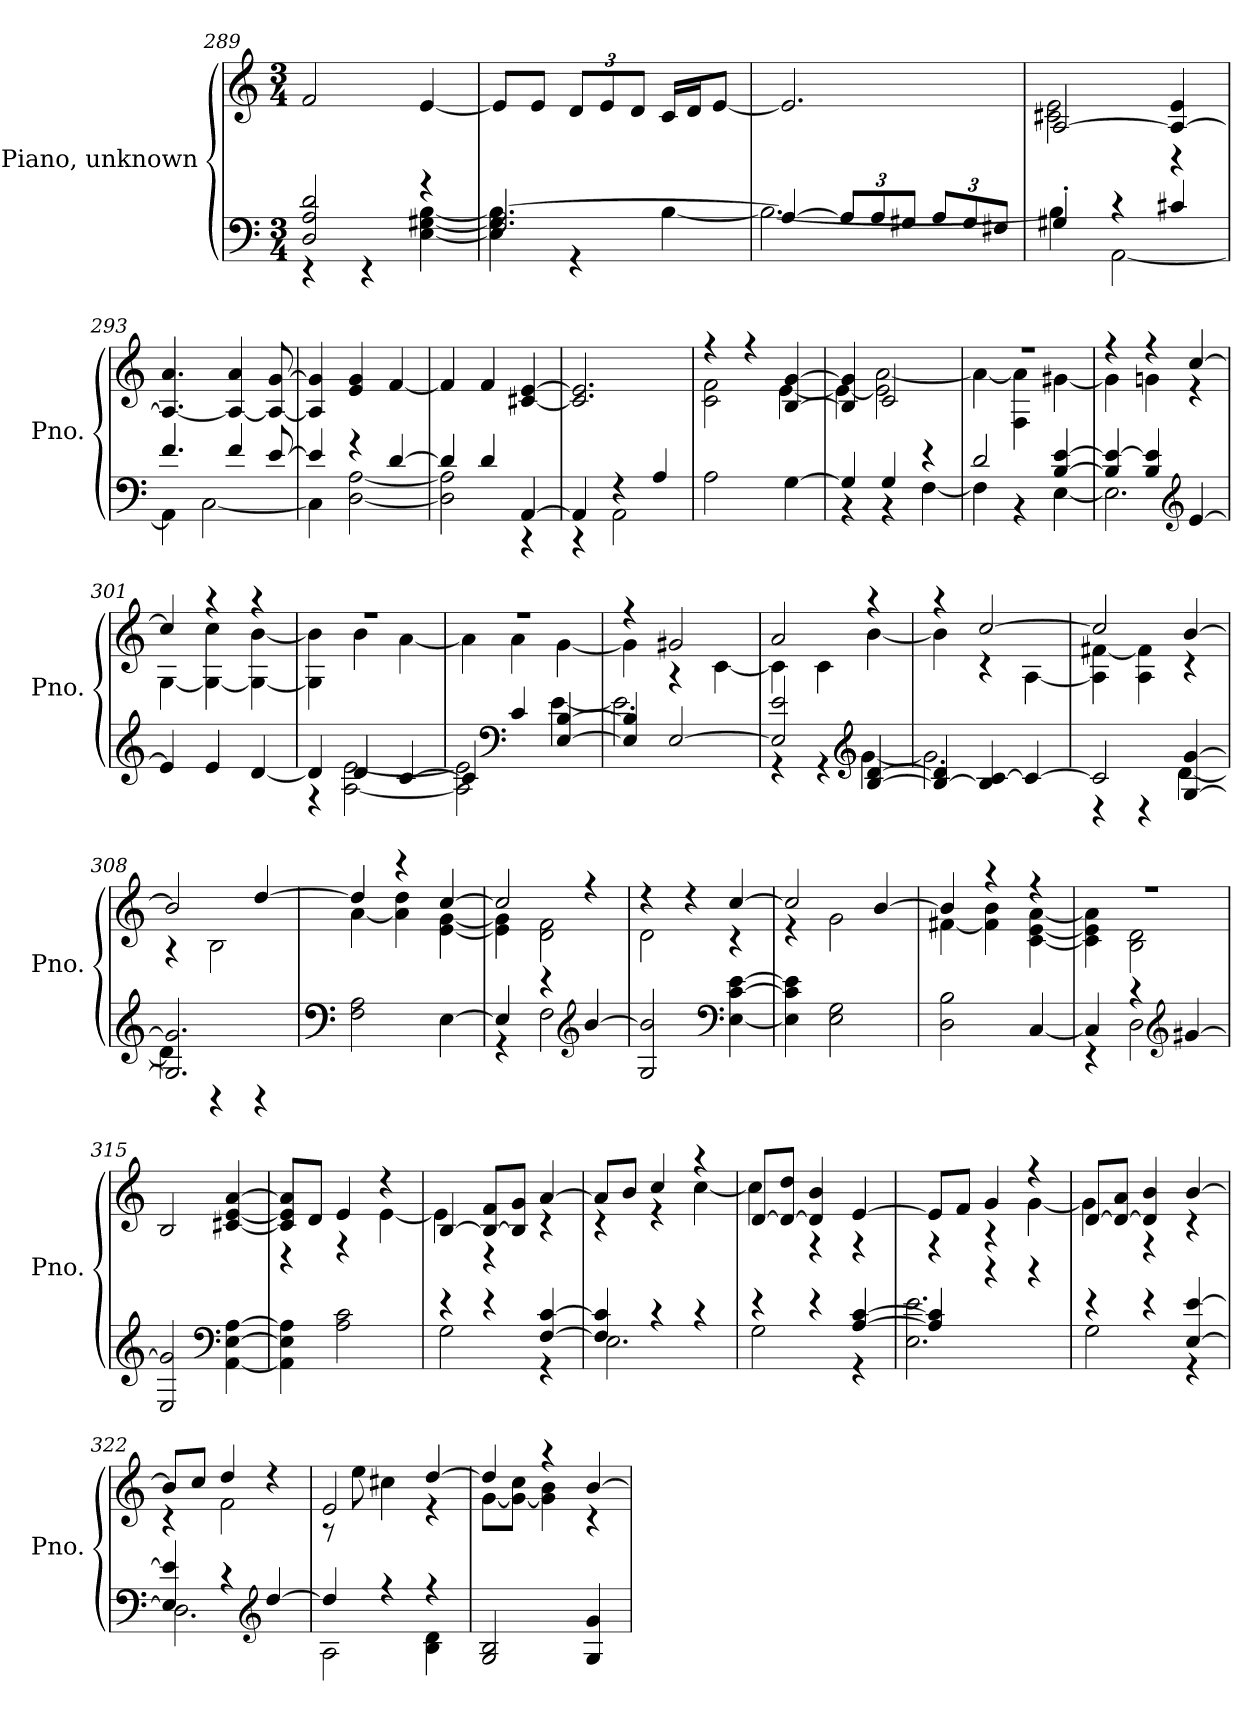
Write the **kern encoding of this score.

**kern	**kern
*part1	*part1
*staff2	*staff1
*I"Piano, unknown	*
*I'Pno.	*
*clefF4	*clefG2
*k[]	*k[]
*M3/4	*M3/4
=289	=289
*^	*
2D/ 2A/ 2d/	4r	2f/
.	4r	.
4r	[4E\ [4G#X\ [4B\	[4e/
!!LO:LB:g=z
=290	=290	=290
2.F/ [2.A/	4E\] 4G#\] 4B\]	8e/L]
.	.	8e/J
*	*	*Xbrackettup
.	4r	12d/L
.	.	12e/
.	.	12d/J
.	[4B\	16c/LL
.	.	16d/J
.	.	[8e/J
=291	=291	=291
4A/_	2.B\_	2.e/]
*Xbrackettup	*	*
12A/L]	.	.
12A/	.	.
12G#X/J	.	.
12A/L	.	.
12G#/	.	.
12F#X/J	.	.
=292	=292	=292
*	*	*^
4G#X'/	4B\]	[2A/	2c#X\ 2e\
4r	[2AA\	.	.
4c#X/	.	4A/_ 4e/	4r
*	*	*v	*v
=293	=293	=293
4.f/	4AA\]	4.A/_ 4.a/
.	[2C\	.
4f/	.	4A/_ 4a/
[8e/	.	8A/_ [8g/
=294	=294	=294
4e/]	4C\]	4A/] 4g/]
4r	[2D\ [2A\	4e/ 4g/
[4d/	.	[4f/
=295	=295	=295
4d/]	2D\] 2A\]	4f/]
4d/	.	4f/
[4AA/	4r	[4c#X/ [4e/
!!LO:LB:g=z
=296	=296	=296
4AA/]	4r	2.c#/] 2.e/]
4r	2AA\	.
4A/	.	.
*v	*v	*
=297	=297
*	*^
2A\	4r	2c\ 2f\
.	4r	.
[4G\	[4B/ [4g/	[4e\
=298	=298	=298
*^	*	*
4G/]	4r	4B/] 4g/]	4e\_
4G/	4r	2c/	2e\] [2a\
4r	[4F\	.	.
=299	=299	=299	=299
2d/	4F\]	2.r	4a\_
.	4r	.	4F\ 4a\]
[4B/ [4e/	[4E\	.	[4g#X\
=300	=300	=300	=300
4B/] 4e/_	2.E\]	4r	4g#\]
4B/ 4e/]	.	4r	4gn\
*clefG2	*	*	*
[4e/	.	[4cc/	4r
*v	*v	*	*
=301	=301	=301
4e/]	4cc/]	[4G\
4e/	4r	4G\_ 4cc\
[4d/	4r	4G\_ [4b\
=302	=302	=302
*^	*	*
4d/]	4r	2.r	4G\] 4b\]
4d/	[2A\ [2e\	.	4b\
[4c/	.	.	[4a\
=303	=303	=303	=303
4c/]	2A\] 2e\]	2.r	4a\]
*clefF4	*	*	*
4c/	.	.	4a\
[4E/ [4B/	[4e\	.	[4g\
!!LO:LB:g=z	!!
=304	=304	=304	=304
4E/] 4B/]	2.e\]	4r	4g\]
[2E/	.	2g#X/	4r
.	.	.	[4c\
=305	=305	=305	=305
2E/] 2e/	4r	2a/	4c\]
.	4r	.	4c\
*clefG2	*	*	*
[4B/ [4d/	[4g\	4r	[4b\
=306	=306	=306	=306
4B/_ 4d/]	2.g\]	4r	4b\]
4B/] [4c/	.	[2cc/	4r
4c/_	.	.	[4A\
=307	=307	=307	=307
2c/]	4r	2cc/]	4A\] [4f#X\
.	4r	.	4A\ 4f#\]
[4G/ [4g/	[4d\	[4b/	4r
=308	=308	=308	=308
2.G/] 2.g/]	4d\]	2b/]	4r
.	4r	.	2B\
.	4r	[4dd/	.
*v	*v	*	*
=309	=309	=309
*clefF4	*	*
2F\ 2A\	4dd/]	[4a\
.	4r	4a\] 4dd\
[4E\	[4cc/	[4e\ [4g\
=310	=310	=310
*^	*	*
4E/]	4r	2cc/]	4e\] 4g\]
4r	2F\	.	2d\ 2f\
*clefG2	*	*	*
[4b/	.	4r	.
*v	*v	*	*
=311	=311	=311
2G/ 2b/]	4r	2d\
.	4r	.
*clefF4	*	*
[4E\ [4c\ [4e\	[4cc/	4r
!!LO:LB:g=z	!!
=312	=312	=312
4E\] 4c\] 4e\]	2cc/]	4r
2E\ 2G\	.	2g\
.	[4b/	.
=313	=313	=313
2D\ 2B\	4b/]	[4f#X\
.	4r	4f#\] 4b\
[4C/	4r	[4c\ [4e\ [4a\
=314	=314	=314
*^	*	*
4C/]	4r	2.r	4c\] 4e\] 4a\]
4r	2D\	.	2B\ 2d\
*clefG2	*	*	*
[4g#X/	.	.	.
*v	*v	*	*
*	*v	*v
=315	=315
2E/ 2g#/]	2B/
*clefF4	*
[4AA\ [4E\ [4A\	[4c#X/ [4e/ [4a/
=316	=316
*	*^
4AA\] 4E\] 4A\]	8c#/] 8e/] 8a/]L	4r
.	8d/J	.
2A\ 2c\	4e/	4r
.	4r	[4e\
=317	=317	=317
*^	*	*
4r	2G\	[4B/	4e\]
4r	.	8B/_ 8f/L	4r
.	.	8B/] 8g/J	.
[4F/ [4c/	4r	[4a/	4r
=318	=318	=318	=318
4F/] 4c/]	2.E\	8a/L]	4r
.	.	8b/J	.
4r	.	4cc/	4r
4r	.	4r	[4cc\
=319	=319	=319	=319
4r	2G\	[8d/L	4cc\]
.	.	8d/_ 8dd/J	.
4r	.	4d/] 4b/	4r
[4A/ [4c/	4r	[4e/	4r
!!LO:PB:g=z	!!
=320	=320	=320	=320
4A/] 4c/]	2.E\ 2.e\	8e/L]	4r
.	.	8f/J	.
4r	.	4g/	4r
4r	.	4r	[4g\
=321	=321	=321	=321
4r	2G\	[8d/L	4g\]
.	.	8d/_ 8a/J	.
4r	.	4d/] 4b/	4r
[4E/ [4e/	4r	[4b/	4r
=322	=322	=322	=322
4E/] 4e/]	2.D\	8b/L]	4r
.	.	8cc/J	.
4r	.	4dd/	2f\
*clefG2	*	*	*
[4dd/	.	4r	.
=323	=323	=323	=323
4dd/]	2A\	2e/	8r
.	.	.	8ee\
4r	.	.	4cc#X\
4r	4B\ 4d\	[4dd/	4r
*v	*v	*	*
=324	=324	=324
2G/ 2B/	4dd/]	[8g\L
.	.	8g\_ 8cc\J
.	4r	4g\] 4b\
4G/ 4g/	[4b/	4r
*	*v	*v
=	=
*-	*-
